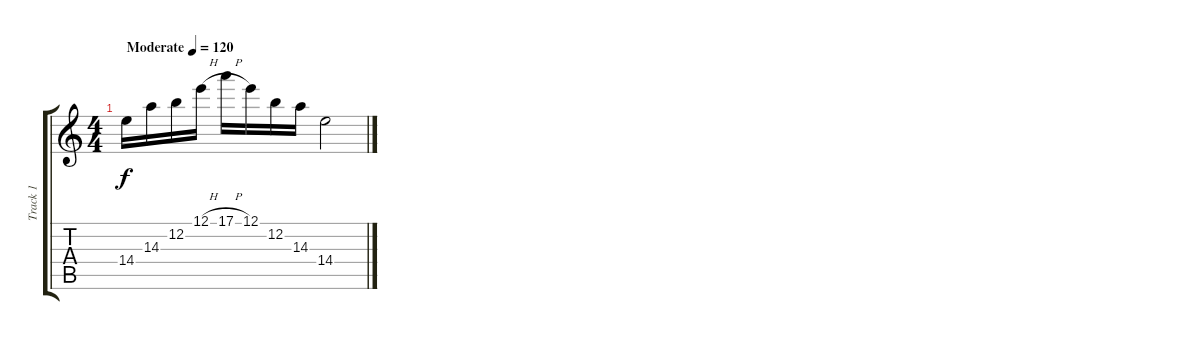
\track ("Track 1" "Track 1") {instrument acousticguitarsteel}
\staff {score tabs}
\tuning (E4 B3 G3 D3 A2 E2) {hide}
\ts (4 4)
\tempo (120 "Moderate")
\clef g2
\ks c
14.4.16{dy f instrument acousticguitarsteel} 14.3.16 12.2.16 12.1{h}.16 17.1{h}.16 12.1.16 12.2.16 14.3.16 14.4.2
